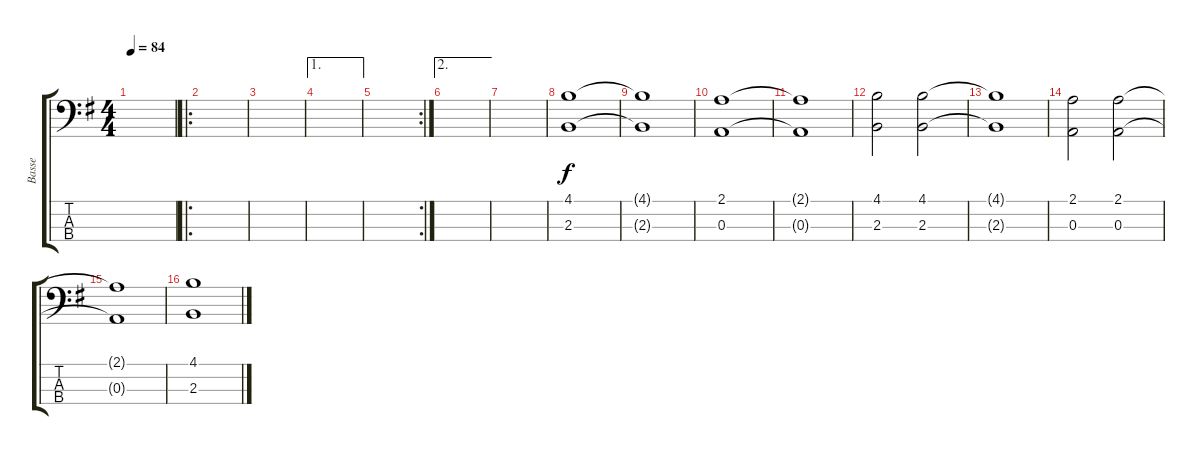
\track ("Basse" "Basse") {instrument synthbass2}
\staff {score tabs}
\tuning (G2 D2 A1 E1) {hide}
\ts (4 4)
\tempo 84
\clef f4
\ks g
|
\ro
|
|
\ae 1
|
\rc 2
|
\ae 2
|
|
(4.1 2.3).1 |
(4.1{t} 2.3{t}).1 |
(2.1 0.3).1 |
(2.1{t} 0.3{t}).1 |
(4.1 2.3).2 (4.1 2.3).2 |
(4.1{t} 2.3{t}).1 |
(2.1 0.3).2 (2.1 0.3).2 |
(2.1{t} 0.3{t}).1 |
(4.1 2.3).1
